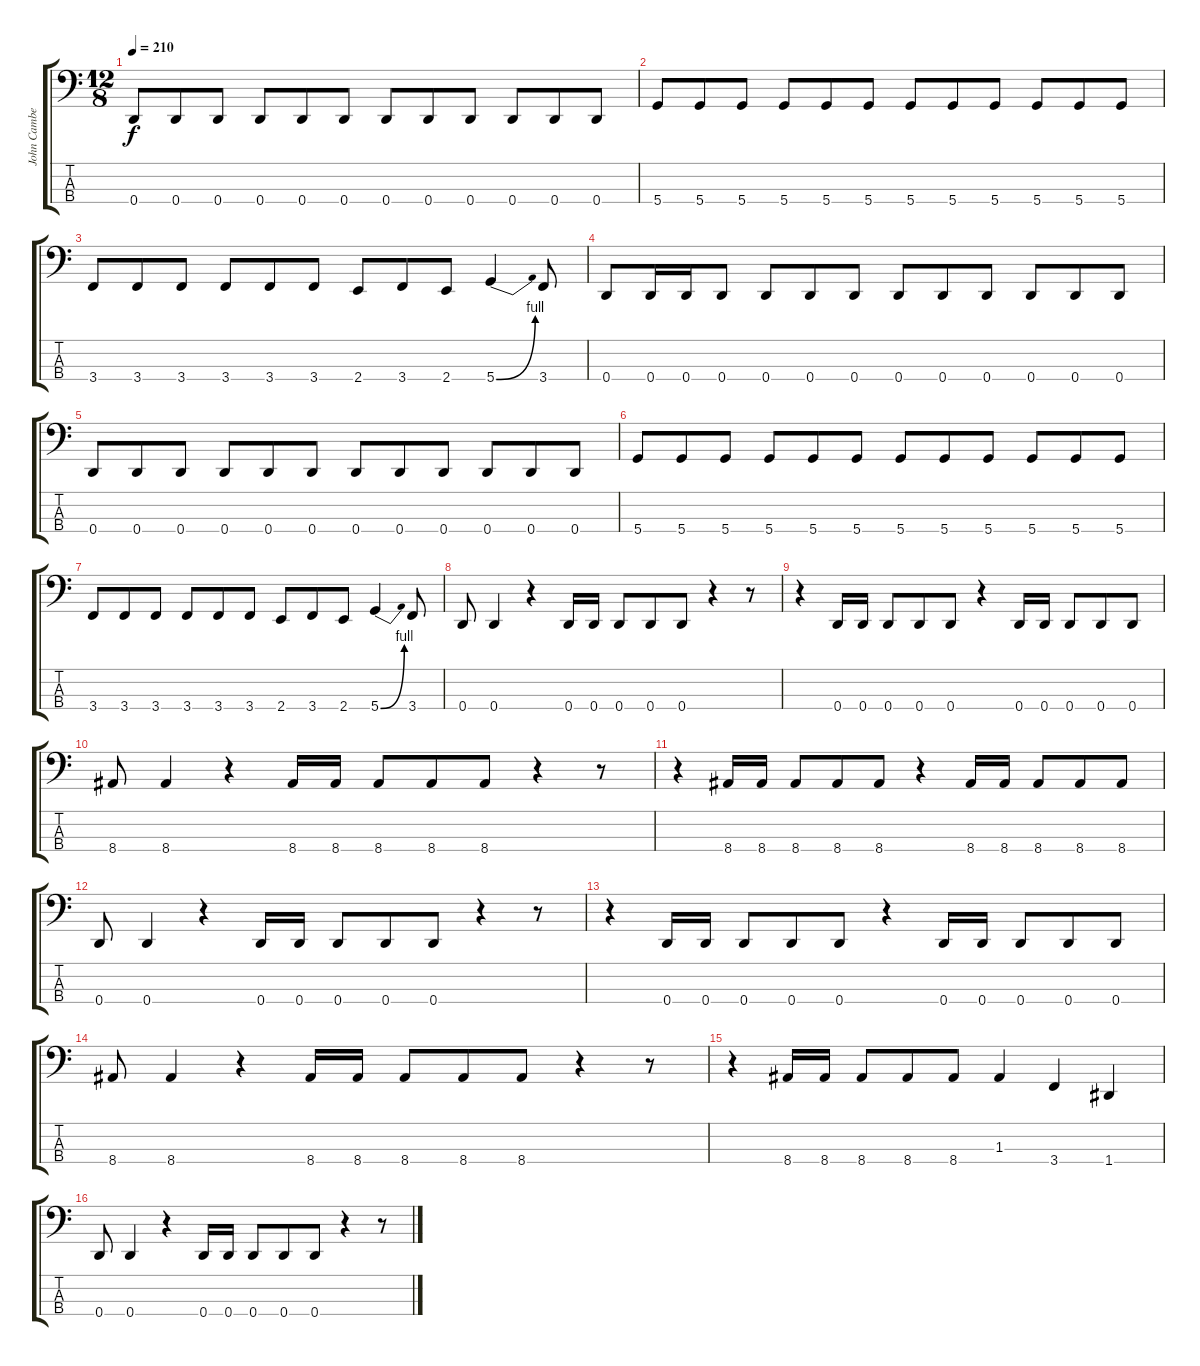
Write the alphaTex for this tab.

\track ("John Cambell" "John Cambe") {instrument electricbasspick}
\staff {score tabs}
\tuning (G2 D2 A1 D1) {hide}
\ts (12 8)
\tempo 210
\clef f4
\ks c
0.4.8{dy f} 0.4.8 0.4.8 0.4.8 0.4.8 0.4.8 0.4.8 0.4.8 0.4.8 0.4.8 0.4.8 0.4.8 |
5.4.8 5.4.8 5.4.8 5.4.8 5.4.8 5.4.8 5.4.8 5.4.8 5.4.8 5.4.8 5.4.8 5.4.8 |
3.4.8 3.4.8 3.4.8 3.4.8 3.4.8 3.4.8 2.4.8 3.4.8 2.4.8 5.4{be (bend 0 0 60 4)}.4 3.4.8 |
0.4.8 0.4.16 0.4.16 0.4.8 0.4.8 0.4.8 0.4.8 0.4.8 0.4.8 0.4.8 0.4.8 0.4.8 0.4.8 |
0.4.8 0.4.8 0.4.8 0.4.8 0.4.8 0.4.8 0.4.8 0.4.8 0.4.8 0.4.8 0.4.8 0.4.8 |
5.4.8 5.4.8 5.4.8 5.4.8 5.4.8 5.4.8 5.4.8 5.4.8 5.4.8 5.4.8 5.4.8 5.4.8 |
3.4.8 3.4.8 3.4.8 3.4.8 3.4.8 3.4.8 2.4.8 3.4.8 2.4.8 5.4{be (bend 0 0 60 4)}.4 3.4.8 |
0.4.8 0.4.4 r.4 0.4.16 0.4.16 0.4.8 0.4.8 0.4.8 r.4 r.8 |
r.4 0.4.16 0.4.16 0.4.8 0.4.8 0.4.8 r.4 0.4.16 0.4.16 0.4.8 0.4.8 0.4.8 |
8.4.8 8.4.4 r.4 8.4.16 8.4.16 8.4.8 8.4.8 8.4.8 r.4 r.8 |
r.4 8.4.16 8.4.16 8.4.8 8.4.8 8.4.8 r.4 8.4.16 8.4.16 8.4.8 8.4.8 8.4.8 |
0.4.8 0.4.4 r.4 0.4.16 0.4.16 0.4.8 0.4.8 0.4.8 r.4 r.8 |
r.4 0.4.16 0.4.16 0.4.8 0.4.8 0.4.8 r.4 0.4.16 0.4.16 0.4.8 0.4.8 0.4.8 |
8.4.8 8.4.4 r.4 8.4.16 8.4.16 8.4.8 8.4.8 8.4.8 r.4 r.8 |
r.4 8.4.16 8.4.16 8.4.8 8.4.8 8.4.8 1.3.4 3.4.4 1.4.4 |
0.4.8 0.4.4 r.4 0.4.16 0.4.16 0.4.8 0.4.8 0.4.8 r.4 r.8
